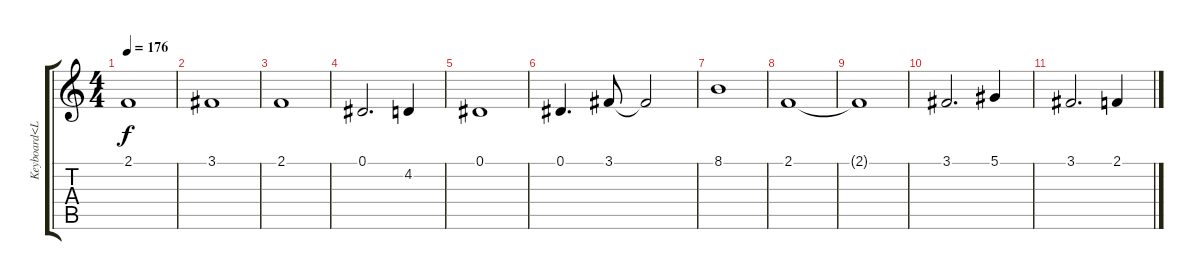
\track ("Keyboard<L>" "Keyboard<L") {instrument stringensemble1}
\staff {score tabs}
\tuning (Eb4 Bb3 Gb3 Db3 Ab2 Eb2) {hide}
\ts (4 4)
\tempo 176
\clef g2
\ks c
2.1{t}.1{dy f} |
3.1.1 |
2.1.1 |
0.1.2{d} 4.2.4 |
0.1.1 |
0.1.4{d} 3.1.8 3.1{t}.2 |
8.1.1 |
2.1.1 |
2.1{t}.1 |
3.1.2{d} 5.1.4 |
3.1.2{d} 2.1.4
